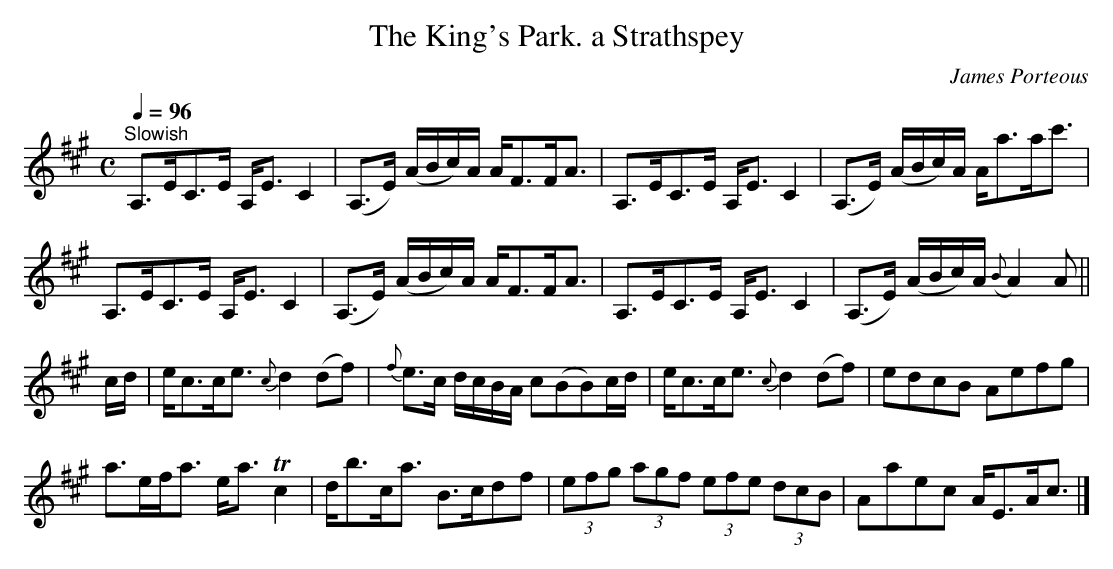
X:1
T:The King's Park. a Strathspey
C:James Porteous
M:C
L:1/8
Q:1/4=96
K:A
"^Slowish"
     A,>EC>E     A,<E  C2 |  (A,>E) (A/B/c/)A/     A<FF<A   |\
     A,>EC>E     A,<E  C2 |  (A,>E) (A/B/c/)A/     A<aa<c'  |
     A,>EC>E     A,<E  C2 |  (A,>E) (A/B/c/)A/     A<FF<A   |\
     A,>EC>E     A,<E  C2 |  (A,>E) (A/B/c/)A/ ({B}A2) A   ||
c/d/|e<cc<e   {c}d2   (df)|{f}e>c    d/c/B/A/      c(BB)c/d/|\
     e<cc<e   {c}d2   (df)|   edcB                 Aefg     |
     a>ef<a      e<a  Tc2 |   d<bc<a               B>cdf    |\
   (3efg (3agf (3efe (3dcB|   Aaec                 A<EA<c  |]
